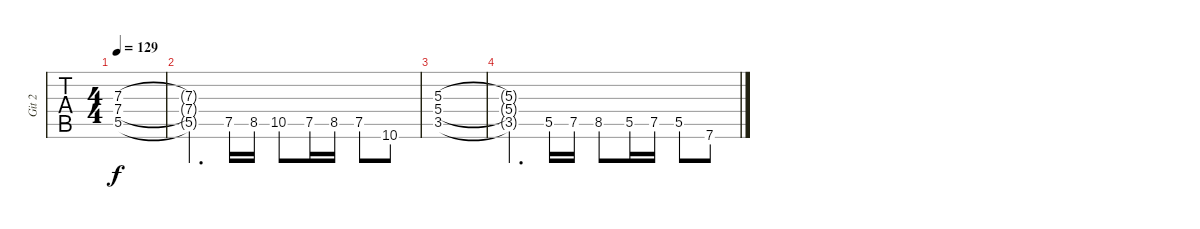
\track ("Git 2" "Git 2") {instrument distortionguitar}
\staff {tabs}
\tuning (B3 Gb3 D3 A2 E2 A1) {hide}
\ts (4 4)
\tempo 129
\clef f4
\ks c
(7.3 7.4 5.5).1{dy f} |
(7.3{t} 7.4{t} 5.5{t}).4{d} 7.5.16 8.5.16 10.5.8 7.5.16 8.5.16 7.5.8 10.6.8 |
(5.3 5.4 3.5).1 |
(5.3{t} 5.4{t} 3.5{t}).4{d} 5.5.16 7.5.16 8.5.8 5.5.16 7.5.16 5.5.8 7.6.8
